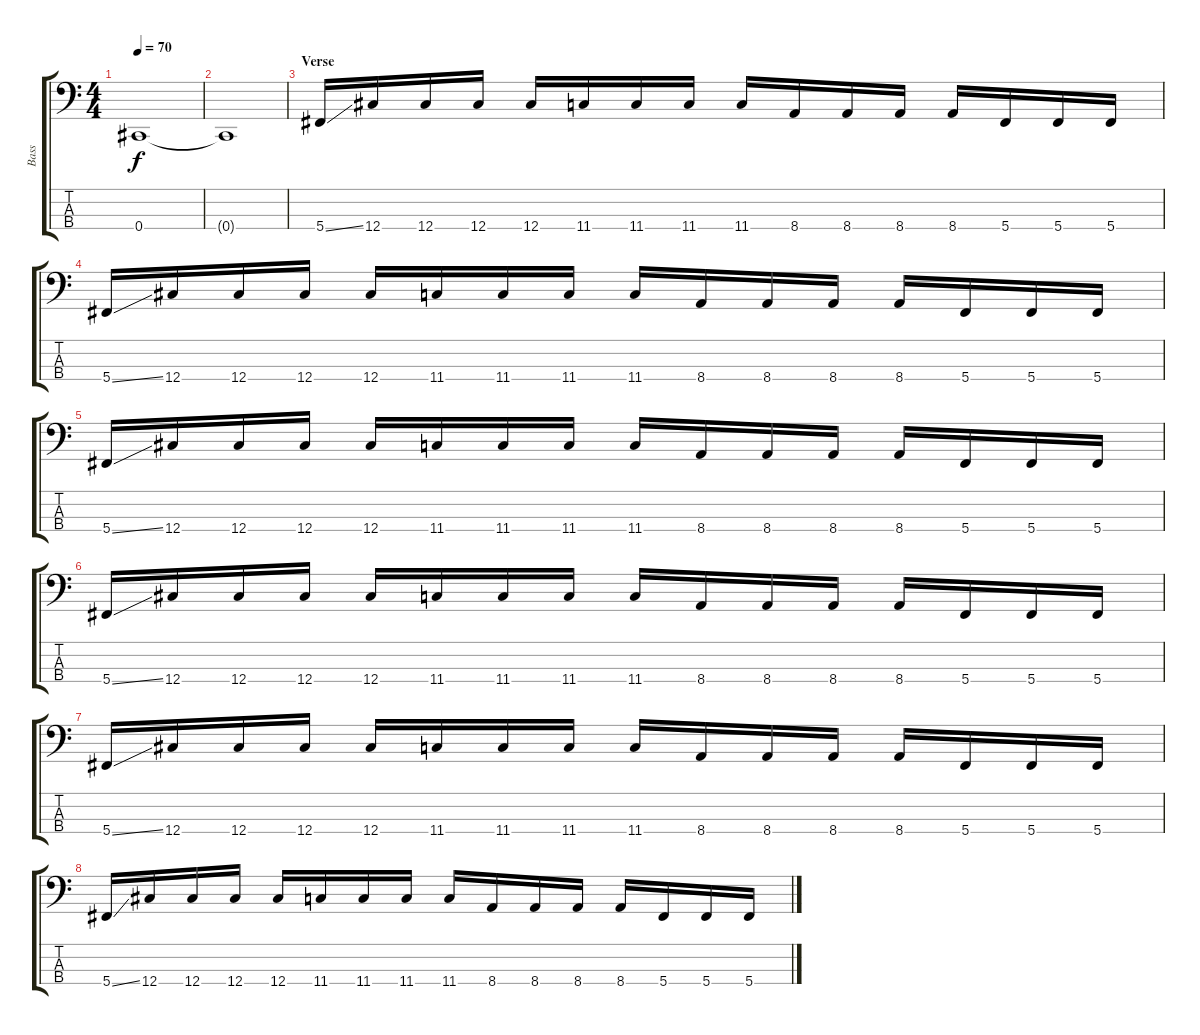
\track ("Bass" "Bass") {instrument electricbasspick}
\staff {score tabs}
\tuning (Gb2 Db2 Ab1 Db1) {hide}
\ts (4 4)
\tempo 70
\clef f4
\ks c
0.4{t}.1{dy f} |
0.4{t}.1 |
\section ("" "Verse")
5.4{ss}.16 12.4.16 12.4.16 12.4.16 12.4.16 11.4.16 11.4.16 11.4.16 11.4.16 8.4.16 8.4.16 8.4.16 8.4.16 5.4.16 5.4.16 5.4.16 |
5.4{ss}.16 12.4.16 12.4.16 12.4.16 12.4.16 11.4.16 11.4.16 11.4.16 11.4.16 8.4.16 8.4.16 8.4.16 8.4.16 5.4.16 5.4.16 5.4.16 |
5.4{ss}.16 12.4.16 12.4.16 12.4.16 12.4.16 11.4.16 11.4.16 11.4.16 11.4.16 8.4.16 8.4.16 8.4.16 8.4.16 5.4.16 5.4.16 5.4.16 |
5.4{ss}.16 12.4.16 12.4.16 12.4.16 12.4.16 11.4.16 11.4.16 11.4.16 11.4.16 8.4.16 8.4.16 8.4.16 8.4.16 5.4.16 5.4.16 5.4.16 |
5.4{ss}.16 12.4.16 12.4.16 12.4.16 12.4.16 11.4.16 11.4.16 11.4.16 11.4.16 8.4.16 8.4.16 8.4.16 8.4.16 5.4.16 5.4.16 5.4.16 |
5.4{ss}.16 12.4.16 12.4.16 12.4.16 12.4.16 11.4.16 11.4.16 11.4.16 11.4.16 8.4.16 8.4.16 8.4.16 8.4.16 5.4.16 5.4.16 5.4.16
